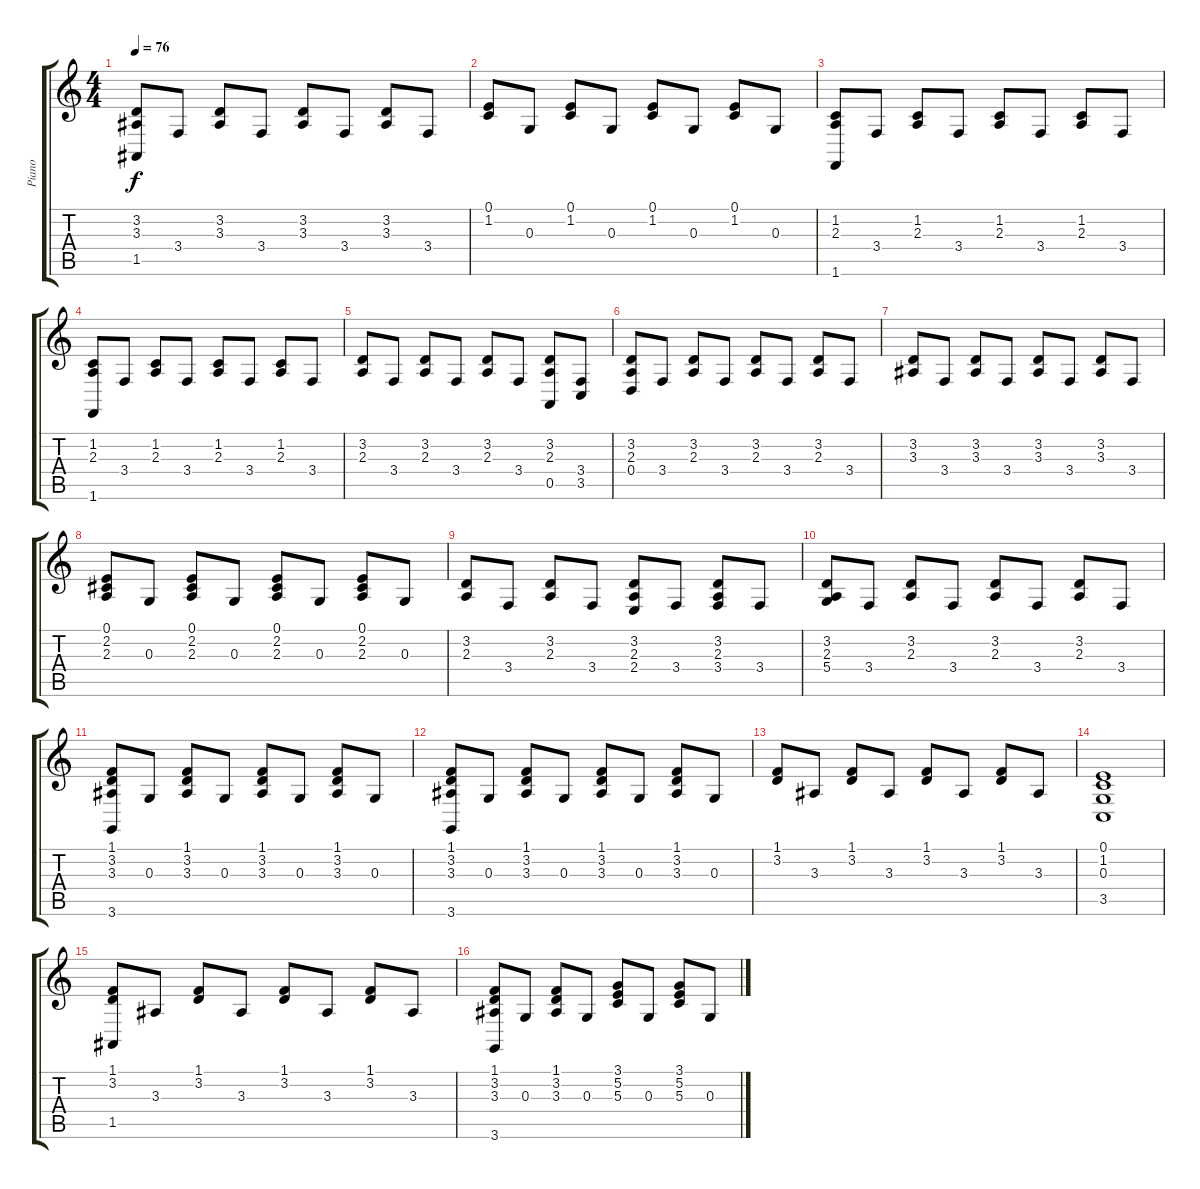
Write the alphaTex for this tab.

\track ("Piano" "Piano") {instrument brightacousticpiano}
\staff {score tabs}
\tuning (E4 B3 G3 D3 A2 E2) {hide}
\ts (4 4)
\tempo 76
\clef g2
\ks c
(3.2 3.3 1.5).8{dy f} 3.4.8 (3.2 3.3).8 3.4.8 (3.2 3.3).8 3.4.8 (3.2 3.3).8 3.4.8 |
(0.1 1.2).8 0.3.8 (0.1 1.2).8 0.3.8 (0.1 1.2).8 0.3.8 (0.1 1.2).8 0.3.8 |
(1.2 2.3 1.6).8 3.4.8 (1.2 2.3).8 3.4.8 (1.2 2.3).8 3.4.8 (1.2 2.3).8 3.4.8 |
(1.2 2.3 1.6).8 3.4.8 (1.2 2.3).8 3.4.8 (1.2 2.3).8 3.4.8 (1.2 2.3).8 3.4.8 |
(3.2 2.3).8 3.4.8 (3.2 2.3).8 3.4.8 (3.2 2.3).8 3.4.8 (3.2 2.3 0.5).8 (3.4 3.5).8 |
(3.2 2.3 0.4).8 3.4.8 (3.2 2.3).8 3.4.8 (3.2 2.3).8 3.4.8 (3.2 2.3).8 3.4.8 |
(3.2 3.3).8 3.4.8 (3.2 3.3).8 3.4.8 (3.2 3.3).8 3.4.8 (3.2 3.3).8 3.4.8 |
(0.1 2.2 2.3).8 0.3.8 (0.1 2.2 2.3).8 0.3.8 (0.1 2.2 2.3).8 0.3.8 (0.1 2.2 2.3).8 0.3.8 |
(3.2 2.3).8 3.4.8 (3.2 2.3).8 3.4.8 (3.2 2.3 2.4).8 3.4.8 (3.2 2.3 3.4).8 3.4.8 |
(3.2 2.3 5.4).8 3.4.8 (3.2 2.3).8 3.4.8 (3.2 2.3).8 3.4.8 (3.2 2.3).8 3.4.8 |
(1.1 3.2 3.3 3.6).8 0.3.8 (1.1 3.2 3.3).8 0.3.8 (1.1 3.2 3.3).8 0.3.8 (1.1 3.2 3.3).8 0.3.8 |
(1.1 3.2 3.3 3.6).8 0.3.8 (1.1 3.2 3.3).8 0.3.8 (1.1 3.2 3.3).8 0.3.8 (1.1 3.2 3.3).8 0.3.8 |
(1.1 3.2).8 3.3.8 (1.1 3.2).8 3.3.8 (1.1 3.2).8 3.3.8 (1.1 3.2).8 3.3.8 |
(0.1 1.2 0.3 3.5).1 |
(1.1 3.2 1.5).8 3.3.8 (1.1 3.2).8 3.3.8 (1.1 3.2).8 3.3.8 (1.1 3.2).8 3.3.8 |
(1.1 3.2 3.3 3.6).8 0.3.8 (1.1 3.2 3.3).8 0.3.8 (3.1 5.2 5.3).8 0.3.8 (3.1 5.2 5.3).8 0.3.8
